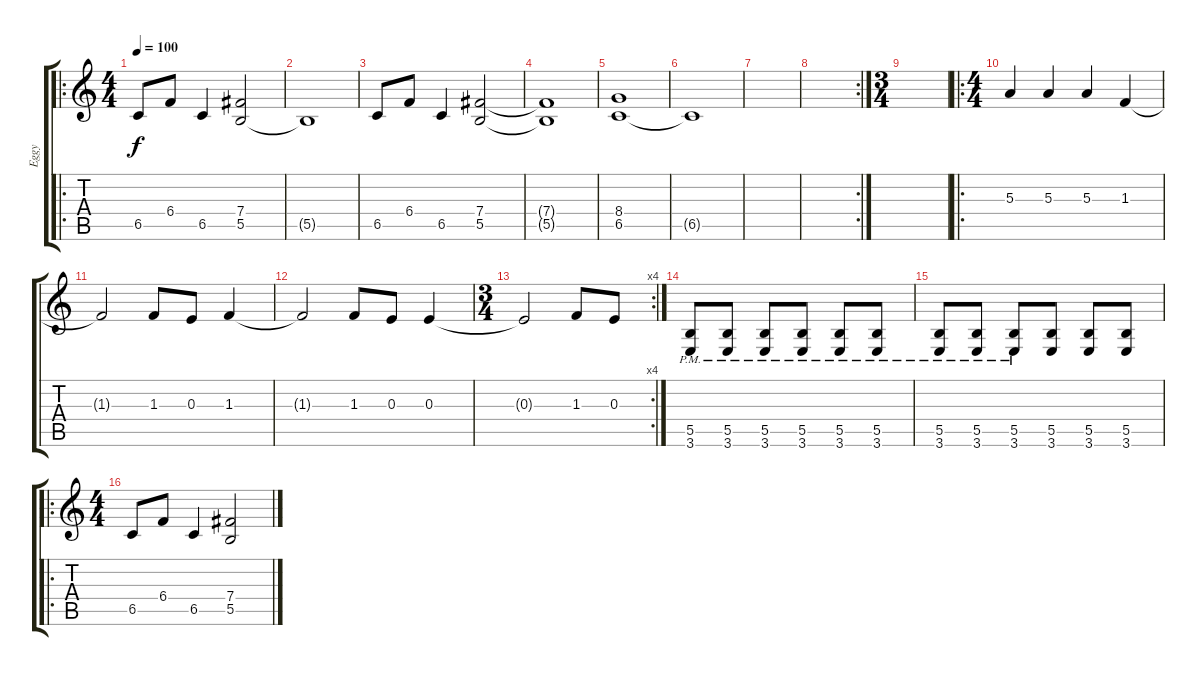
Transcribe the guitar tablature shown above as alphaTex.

\track ("Eggy" "Eggy") {instrument overdrivenguitar}
\staff {score tabs}
\tuning (Db4 Ab3 E3 B2 Gb2 Db2) {hide}
\ro
\ts (4 4)
\tempo 100
\clef g2
\ks c
6.5.8{dy f} 6.4.8 6.5.4 (7.4 5.5).2 |
5.5{t}.1 |
6.5.8 6.4.8 6.5.4 (7.4 5.5).2 |
(7.4{t} 5.5{t}).1 |
(8.4 6.5).1 |
6.5{t}.1 |
|
\rc 2
|
\ts (3 4)
|
\ro
\ts (4 4)
5.3.4 5.3.4 5.3.4 1.3.4 |
1.3{t}.2 1.3.8 0.3.8 1.3.4 |
1.3{t}.2 1.3.8 0.3.8 0.3.4 |
\rc 4
\ts (3 4)
0.3{t}.2 1.3.8 0.3.8 |
(5.5{pm} 3.6{pm}).8 (5.5{pm} 3.6{pm}).8 (5.5{pm} 3.6{pm}).8 (5.5{pm} 3.6{pm}).8 (5.5{pm} 3.6{pm}).8 (5.5{pm} 3.6{pm}).8 |
(5.5{pm} 3.6{pm}).8 (5.5{pm} 3.6{pm}).8 (5.5{pm} 3.6).8 (5.5 3.6).8 (5.5 3.6).8 (5.5 3.6).8 |
\ro
\ts (4 4)
6.5.8 6.4.8 6.5.4 (7.4 5.5).2
